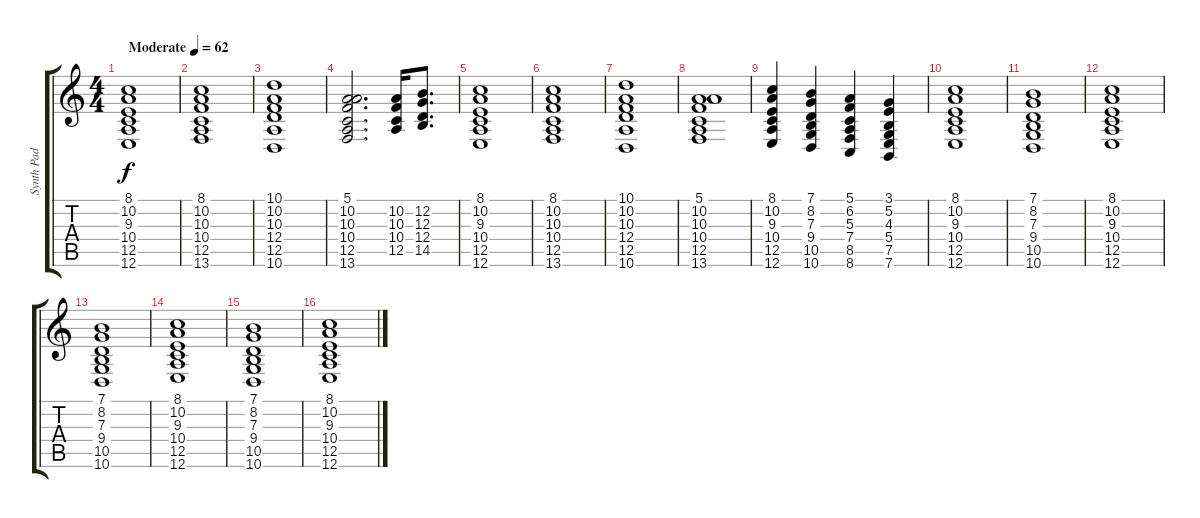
\track ("Synth Pad" "Synth Pad") {instrument stringensemble1}
\staff {score tabs}
\tuning (E4 B3 G3 D3 A2 E2) {hide}
\ts (4 4)
\tempo (62 "Moderate")
\clef g2
\ks c
(8.1 10.2 9.3 10.4 12.5 12.6).1{dy f instrument stringensemble1} |
(8.1 10.2 10.3 10.4 12.5 13.6).1 |
(10.1 10.2 10.3 12.4 12.5 10.6).1 |
(5.1 10.2 10.3 10.4 12.5 13.6).2{d} (10.2 10.3 10.4 12.5).16 (12.2 12.3 12.4 14.5).8{d} |
(8.1 10.2 9.3 10.4 12.5 12.6).1 |
(8.1 10.2 10.3 10.4 12.5 13.6).1 |
(10.1 10.2 10.3 12.4 12.5 10.6).1 |
(5.1 10.2 10.3 10.4 12.5 13.6).1 |
(8.1 10.2 9.3 10.4 12.5 12.6).4 (7.1 8.2 7.3 9.4 10.5 10.6).4 (5.1 6.2 5.3 7.4 8.5 8.6).4 (3.1 5.2 4.3 5.4 7.5 7.6).4 |
(8.1 10.2 9.3 10.4 12.5 12.6).1 |
(7.1 8.2 7.3 9.4 10.5 10.6).1 |
(8.1 10.2 9.3 10.4 12.5 12.6).1 |
(7.1 8.2 7.3 9.4 10.5 10.6).1 |
(8.1 10.2 9.3 10.4 12.5 12.6).1 |
(7.1 8.2 7.3 9.4 10.5 10.6).1 |
(8.1 10.2 9.3 10.4 12.5 12.6).1
